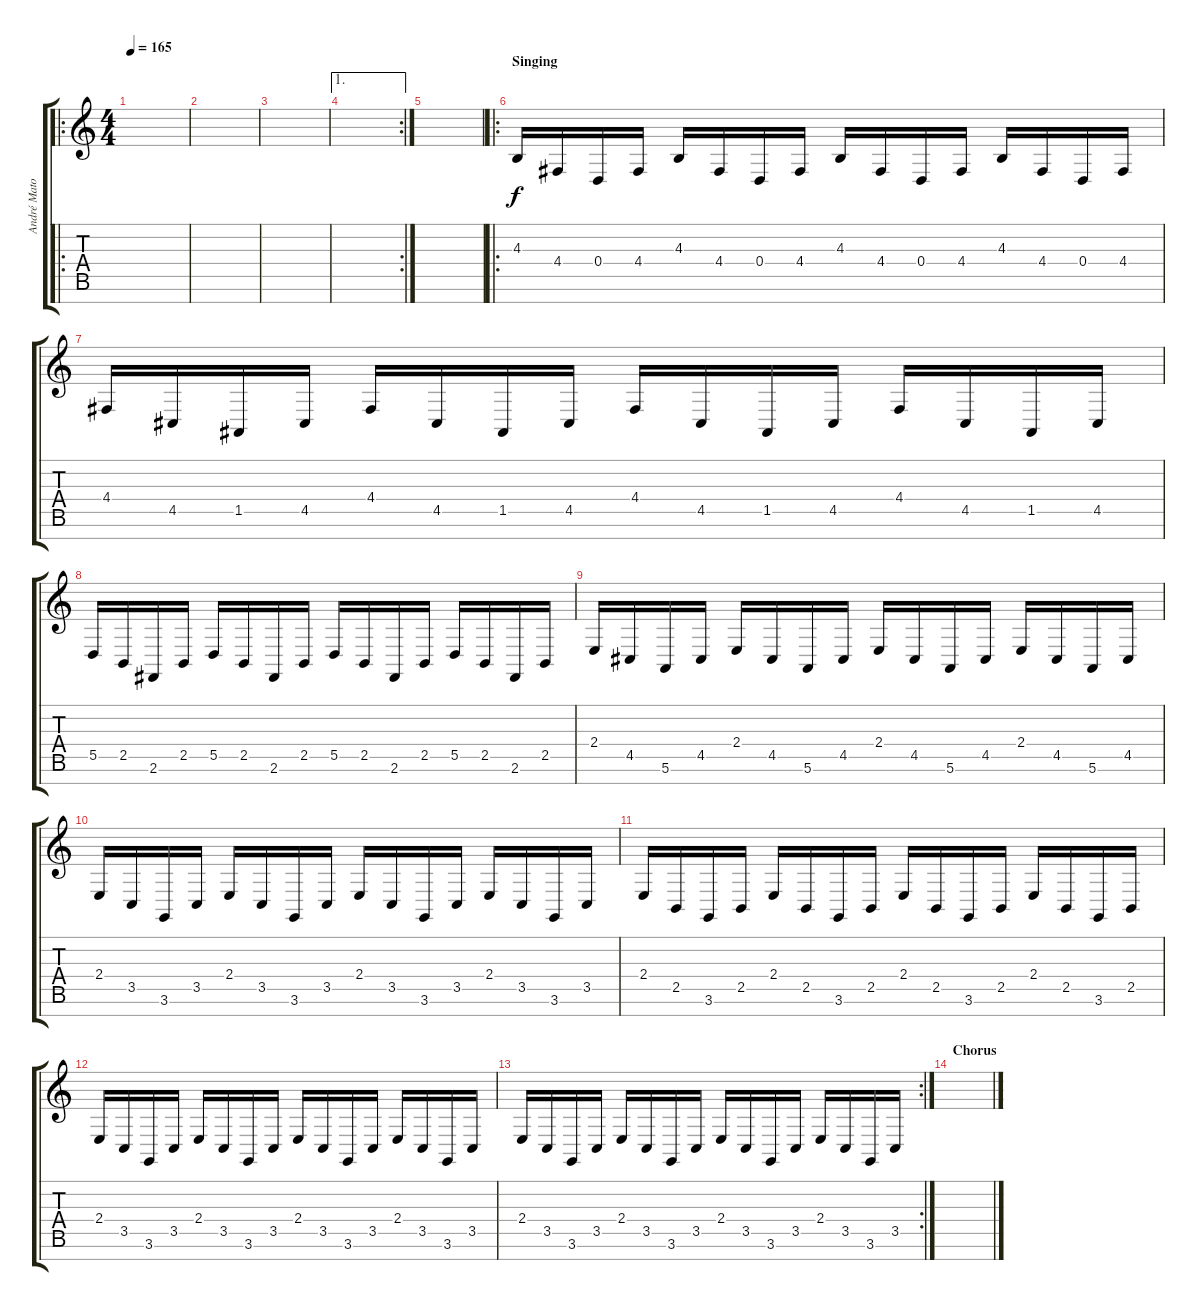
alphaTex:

\track ("André Matos - Eletric Grand Piano" "André Mato") {instrument electricgrandpiano}
\staff {score tabs}
\tuning (E4 B3 G3 D3 A2 E2 B1) {hide}
\ro
\ts (4 4)
\tempo 165
\clef g2
\ks c
|
|
|
\ae 1
\rc 2
|
|
\ro
\section ("" "Singing")
4.3.16 4.4.16 0.4.16 4.4.16 4.3.16 4.4.16 0.4.16 4.4.16 4.3.16 4.4.16 0.4.16 4.4.16 4.3.16 4.4.16 0.4.16 4.4.16 |
4.4.16 4.5.16 1.5.16 4.5.16 4.4.16 4.5.16 1.5.16 4.5.16 4.4.16 4.5.16 1.5.16 4.5.16 4.4.16 4.5.16 1.5.16 4.5.16 |
5.5.16 2.5.16 2.6.16 2.5.16 5.5.16 2.5.16 2.6.16 2.5.16 5.5.16 2.5.16 2.6.16 2.5.16 5.5.16 2.5.16 2.6.16 2.5.16 |
2.4.16 4.5.16 5.6.16 4.5.16 2.4.16 4.5.16 5.6.16 4.5.16 2.4.16 4.5.16 5.6.16 4.5.16 2.4.16 4.5.16 5.6.16 4.5.16 |
2.4.16 3.5.16 3.6.16 3.5.16 2.4.16 3.5.16 3.6.16 3.5.16 2.4.16 3.5.16 3.6.16 3.5.16 2.4.16 3.5.16 3.6.16 3.5.16 |
2.4.16 2.5.16 3.6.16 2.5.16 2.4.16 2.5.16 3.6.16 2.5.16 2.4.16 2.5.16 3.6.16 2.5.16 2.4.16 2.5.16 3.6.16 2.5.16 |
2.4.16 3.5.16 3.6.16 3.5.16 2.4.16 3.5.16 3.6.16 3.5.16 2.4.16 3.5.16 3.6.16 3.5.16 2.4.16 3.5.16 3.6.16 3.5.16 |
\rc 2
2.4.16 3.5.16 3.6.16 3.5.16 2.4.16 3.5.16 3.6.16 3.5.16 2.4.16 3.5.16 3.6.16 3.5.16 2.4.16 3.5.16 3.6.16 3.5.16 |
\section ("" "Chorus")
